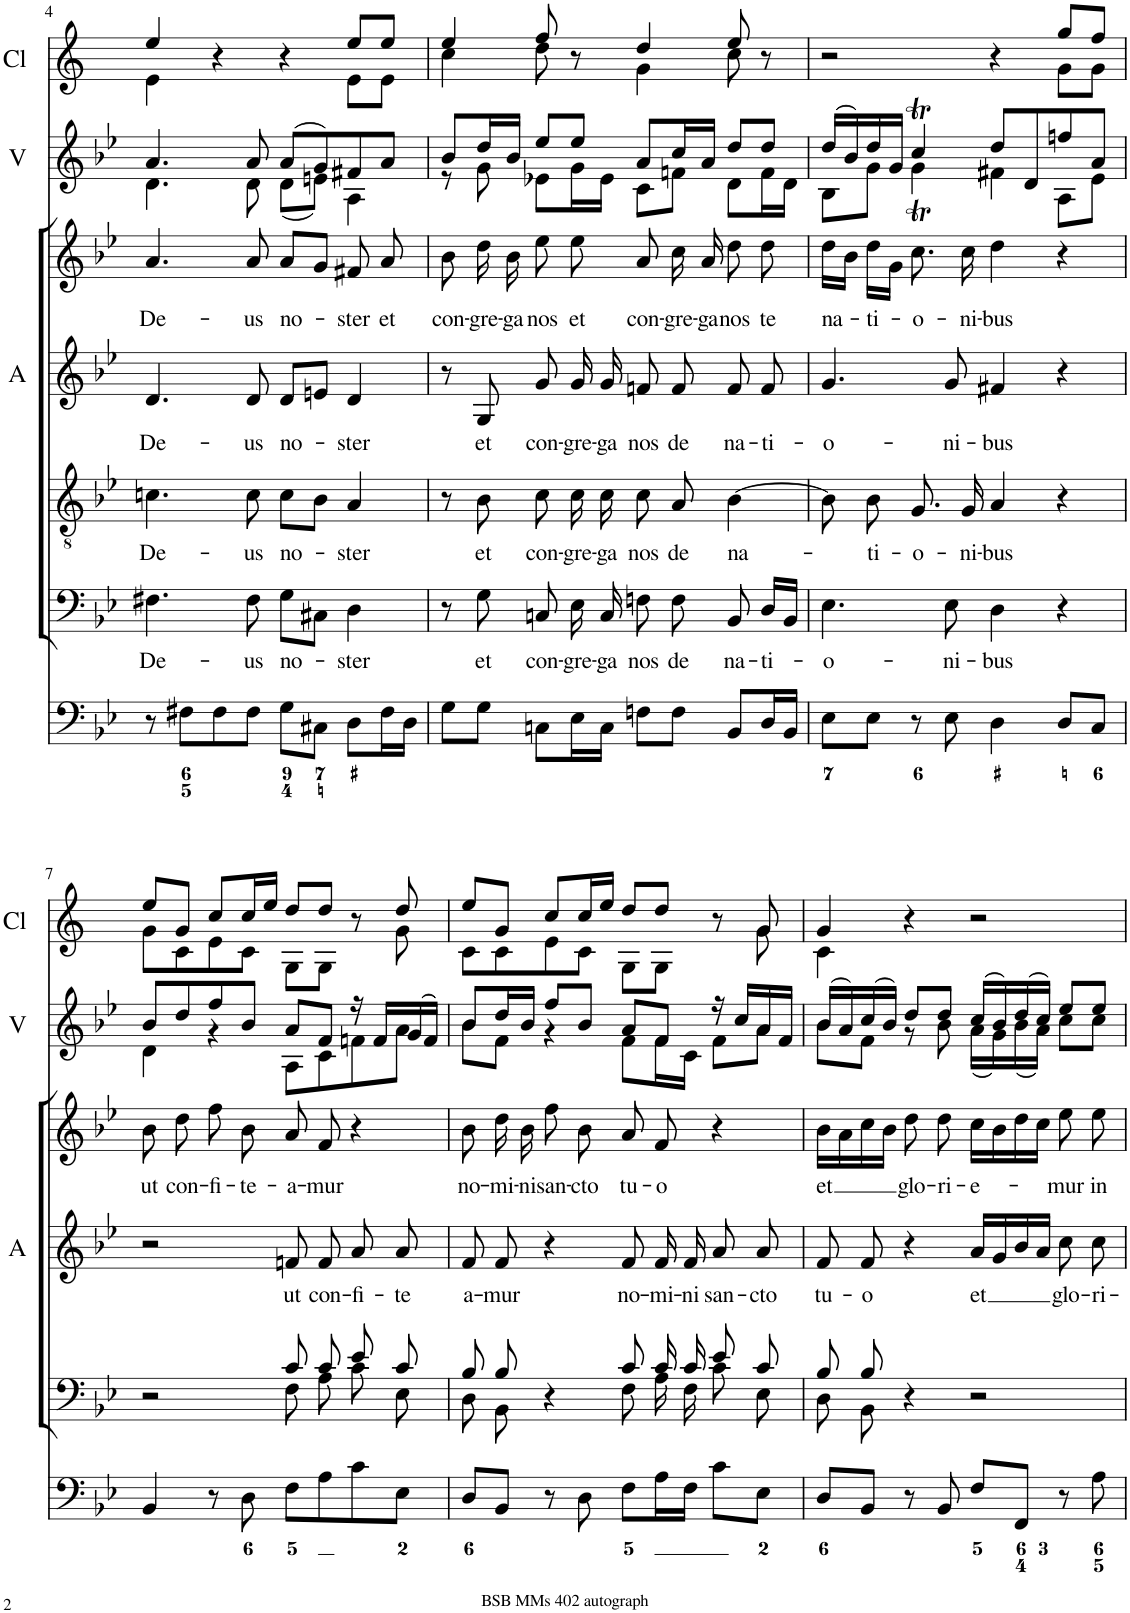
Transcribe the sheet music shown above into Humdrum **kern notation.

**kern	**kern	**kern	**kern	**text	**kern	**text	**kern	**text	**kern	**text	**kern	**kern
*part9	*part8	*part7	*part6	*part6	*part5	*part5	*part4	*part4	*part3	*part3	*part2	*part1
*staff9	*staff8	*staff7	*staff6	*staff6	*staff5	*staff5	*staff4	*staff4	*staff3	*staff3	*staff2	*staff1
*I"Violin	*I"Violin	*I"Organ	*I"Voice	*	*I"Tenor	*	*I"Alto	*	*I"Voice	*	*I"2 Violini	*I"Cl in B[b]
*I'Vln.	*I'Vln.	*	*	*	*	*	*I'A	*	*	*	*I'V	*I'Cl
!!LO:PB:g=z
*clefG2	*clefG2	*clefF4	*clefF4	*	*clefGv2	*	*clefG2	*	*clefG2	*	*clefG2	*clefG2
*	*	*	*	*	*	*	*	*	*	*	*	*Trd1c2
*k[]	*k[]	*k[b-e-]	*k[b-e-]	*	*k[b-e-]	*	*k[b-e-]	*	*k[b-e-]	*	*k[b-e-]	*k[]
*M4/4	*M4/4	*M4/4	*M4/4	*	*M4/4	*	*M4/4	*	*M4/4	*	*M4/4	*M4/4
*met(c)	*met(c)	*met(c)	*met(c)	*	*met(c)	*	*met(c)	*	*met(c)	*	*met(c)	*met(c)
=4	=4	=4	=4	=4	=4	=4	=4	=4	=4	=4	=4	=4
!	!	!	!	!LO:LY:b	!	!LO:LY:b	!	!LO:LY:b	!	!LO:LY:b	!	!
*	*	*	*	*	*	*	*	*	*	*	*^	*^
4.d	4.a	8r	4.F#X\	De-	4.cn\	De-	4.d/	De-	4.a/	De-	4.a/	4.d\	4ee/	4e\
.	.	8F#X\L	.	.	.	.	.	.	.	.	.	.	.	.
.	.	8F#\	.	.	.	.	.	.	.	.	.	.	4r	2ryy
!	!	!	!	!LO:LY:b	!	!LO:LY:b	!	!LO:LY:b	!	!LO:LY:b	!	!	!	!
8d	8a	8F#\J	8F#\	-us	8c\	-us	8d/	-us	8a/	-us	8a/	8d\	.	.
!	!	!	!	!LO:LY:b	!	!LO:LY:b	!	!LO:LY:b	!	!LO:LY:b	!	!	!	!
(8d/L	(8a	8G\L	8G\L	no-	8c\L	no-	8d/L	no-	8a/L	no-	(8a/L	(8d\L	4r	.
8en/J)	8g)	8C#X\J	8C#X\J	.	8B-\J	.	8en/J	.	8g/J	.	8g/)	8en\J)	.	.
!	!	!	!	!LO:LY:b	!	!LO:LY:b	!	!LO:LY:b	!	!LO:LY:b	!	!	!	!
4A	8f#X	8D\L	4D\	-ster	4A/	-ster	4d/	-ster	8f#X/	-ster	8f#X/	4A\	8ee/L	8e\L
!	!	!	!	!	!	!	!	!	!	!LO:LY:b	!	!	!	!
.	8a	16F#\L	.	.	.	.	.	.	8a/	et	8a/J	.	8ee/J	8e\J
.	.	16D\JJ	.	.	.	.	.	.	.	.	.	.	.	.
=5	=5	=5	=5	=5	=5	=5	=5	=5	=5	=5	=5	=5	=5	=5
!	!	!	!	!	!	!	!	!	!	!LO:LY:b	!	!	!	!
8r	8b-	8G\L	8r	.	8r	.	8r	.	8b-\	con-	8b-/L	8r	4ee/	4cc\
!	!	!	!	!LO:LY:b	!	!LO:LY:b	!	!LO:LY:b	!	!LO:LY:b	!	!	!	!
8g	16dd	8G\J	8G\	et	8B-\	et	8G/	et	16dd\	-gre-	16dd/L	8g\	.	.
!	!	!	!	!	!	!	!	!	!	!LO:LY:b	!	!	!	!
.	16b-	.	.	.	.	.	.	.	16b-\	-ga	16b-/JJ	.	.	.
!	!	!	!	!LO:LY:b	!	!LO:LY:b	!	!LO:LY:b	!	!LO:LY:b	!	!	!	!
8e-X/L	8ee-	8Cn\L	8Cn/	con-	8c\	con-	8g/	con-	8ee-\	nos	8ee-/L	8e-X\L	8ff/	8dd\
!	!	!	!	!LO:LY:b	!	!LO:LY:b	!	!LO:LY:b	!	!LO:LY:b	!	!	!	!
16g/L	8ee-	16E-\L	16E-\	-gre-	16c\	-gre-	16g/	-gre-	8ee-\	et	8ee-/J	16g\L	8r	8ryy
!	!	!	!	!LO:LY:b	!	!LO:LY:b	!	!LO:LY:b	!	!	!	!	!	!
16e-/JJ	.	16C\JJ	16C/	-ga	16c\	-ga	16g/	-ga	.	.	.	16e-\JJ	.	.
!	!	!	!	!LO:LY:b	!	!LO:LY:b	!	!LO:LY:b	!	!LO:LY:b	!	!	!	!
8c/L	8a	8Fn\L	8Fn\	nos	8c\	nos	8fn/	nos	8a/	con-	8a/L	8c\L	4dd/	4g\
!	!	!	!	!LO:LY:b	!	!LO:LY:b	!	!LO:LY:b	!	!LO:LY:b	!	!	!	!
8fn/J	16cc	8F\J	8F\	de	8A/	de	8f/	de	16cc\	-gre-	16cc/L	8fn\J	.	.
!	!	!	!	!	!	!	!	!	!	!LO:LY:b	!	!	!	!
.	16a	.	.	.	.	.	.	.	16a/	-ga	16a/JJ	.	.	.
!	!	!	!	!LO:LY:b	!	!LO:LY:b	!	!LO:LY:b	!	!LO:LY:b	!	!	!	!
8d/L	8dd	8BB-/L	8BB-/	na-	[4B-\	na-	8f/	na-	8dd\	nos	8dd/L	8d\L	8ee/	8cc\
!	!	!	!	!LO:LY:b	!	!	!	!LO:LY:b	!	!LO:LY:b	!	!	!	!
16f/L	8dd	16D/L	16D/LL	-ti-	.	.	8f/	-ti-	8dd\	te	8dd/J	16f\L	8r	8ryy
16d/JJ	.	16BB-/JJ	16BB-/JJ	.	.	.	.	.	.	.	.	16d\JJ	.	.
=6	=6	=6	=6	=6	=6	=6	=6	=6	=6	=6	=6	=6	=6	=6
!	!	!	!	!LO:LY:b	!	!	!	!LO:LY:b	!	!LO:LY:b	!	!	!	!
8B-/L	(16dd	8E-\L	4.E-\	-o-	8B-\]	.	4.g/	-o-	16dd\LL	na-	(16dd/LL	8B-\L	2r	2.ryy
.	16b-)	.	.	.	.	.	.	.	16b-\JJ	.	16b-/)	.	.	.
!	!	!	!	!	!	!LO:LY:b	!	!	!	!LO:LY:b	!	!	!	!
8g/J	16dd	8E-\J	.	.	8B-\	-ti-	.	.	16dd\LL	-ti-	16dd/	8g\J	.	.
.	16g	.	.	.	.	.	.	.	16g\JJ	.	16g/JJ	.	.	.
!	!	!	!	!	!	!LO:LY:b	!	!	!	!LO:LY:b	!	!	!	!
4gT	4ccT	8r	.	.	8.G/	-o-	.	.	8.cc\	-o-	4ccT/	4gT\	.	.
!	!	!	!	!LO:LY:b	!	!	!	!LO:LY:b	!	!	!	!	!	!
.	.	8E-\	8E-\	-ni-	.	.	8g/	-ni-	.	.	.	.	.	.
!	!	!	!	!	!	!LO:LY:b	!	!	!	!LO:LY:b	!	!	!	!
.	.	.	.	.	16G/	-ni-	.	.	16cc\	-ni-	.	.	.	.
!	!	!	!	!LO:LY:b	!	!LO:LY:b	!	!LO:LY:b	!	!LO:LY:b	!	!	!	!
4f#X	8dd	4D\	4D\	-bus	4A/	-bus	4f#X/	-bus	4dd\	-bus	8dd/L	4f#X\	4r	.
.	8d	.	.	.	.	.	.	.	.	.	8d/	.	.	.
8A/L	8ffn	8D/L	4r	.	4r	.	4r	.	4r	.	8ffn/	8A\L	8gg/L	8g\L
8e-/J	8a	8C/J	.	.	.	.	.	.	.	.	8a/J	8e-\J	8ff/J	8g\J
!!LO:LB:g=z	!!
=7	=7	=7	=7	=7	=7	=7	=7	=7	=7	=7	=7	=7	=7	=7
*	*	*	*^	*	*	*	*	*	*	*	*	*	*	*
!	!	!	!	!	!	!	!	!	!	!	!LO:LY:b	!	!	!	!
4d	8b-L	4BB-/	2r	2ryy	.	1r	.	2r	.	8b-\	ut	8b-/L	4d\	8ee/L	8g\L
!	!	!	!	!	!	!	!	!	!	!	!LO:LY:b	!	!	!	!
.	8dd	.	.	.	.	.	.	.	.	8dd\	con-	8dd/	.	8g/J	8c\
!	!	!	!	!	!	!	!	!	!	!	!LO:LY:b	!	!	!	!
4r	8ff	8r	.	.	.	.	.	.	.	8ff\	-fi-	8ff/	4r	8cc/L	8e\
!	!	!	!	!	!	!	!	!	!	!	!LO:LY:b	!	!	!	!
.	8b-J	8D\	.	.	.	.	.	.	.	8b-\	-te-	8b-/J	.	16cc/L	8c\J
.	.	.	.	.	.	.	.	.	.	.	.	.	.	16ee/JJ	.
!	!	!	!	!	!	!	!	!	!LO:LY:b	!	!LO:LY:b	!	!	!	!
8A/L	8a	8F\L	8c/	8F\	.	.	.	8fn/	ut	8a/	-a-	8a/L	8A\L	8dd/L	8G\L
!	!	!	!	!	!	!	!	!	!LO:LY:b	!	!LO:LY:b	!	!	!	!
8c/J	8f	8A\	8c/	8A\	.	.	.	8f/	con-	8f/	-mur	8f/J	8c\	8dd/J	8G\J
!	!	!	!	!	!	!	!	!	!LO:LY:b	!	!	!	!	!	!
8fn/L	16r	8c\	8e-/	8c\	.	.	.	8a/	-fi-	4r	.	16r	8fn\	8r	8ryy
.	16f	.	.	.	.	.	.	.	.	.	.	16f/LL	.	.	.
!	!	!	!	!	!	!	!	!	!LO:LY:b	!	!	!	!	!	!
8a/J	(16g	8E-\J	8c/	8E-\	.	.	.	8a/	-te	.	.	(16g/	8a\J	8dd/	8g\
.	16f)	.	.	.	.	.	.	.	.	.	.	16f/JJ)	.	.	.
=8	=8	=8	=8	=8	=8	=8	=8	=8	=8	=8	=8	=8	=8	=8	=8
!	!	!	!	!	!	!	!	!	!LO:LY:b	!	!LO:LY:b	!	!	!	!
8b-/L	8b-L	8D/L	8B-/	8D\	.	1r	.	8f/	a-	8b-\	no-	8b-/L	8b-\L	8ee/L	8c\L
!	!	!	!	!	!	!	!	!	!LO:LY:b	!	!LO:LY:b	!	!	!	!
8f/J	16ddL	8BB-/J	8B-/	8BB-\	.	.	.	8f/	-mur	16dd\	-mi-	16dd/L	8f\J	8g/J	8c\
!	!	!	!	!	!	!	!	!	!	!	!LO:LY:b	!	!	!	!
.	16b-JJ	.	.	.	.	.	.	.	.	16b-\	-ni	16b-/JJ	.	.	.
!	!	!	!	!	!	!	!	!	!	!	!LO:LY:b	!	!	!	!
4r	8ffL	8r	4r	4ryy	.	.	.	4r	.	8ff\	san-	8ff/L	4r	8cc/L	8e\
!	!	!	!	!	!	!	!	!	!	!	!LO:LY:b	!	!	!	!
.	8b-J	8D\	.	.	.	.	.	.	.	8b-\	-cto	8b-/J	.	16cc/L	8c\J
.	.	.	.	.	.	.	.	.	.	.	.	.	.	16ee/JJ	.
!	!	!	!	!	!	!	!	!	!LO:LY:b	!	!LO:LY:b	!	!	!	!
8f/L	8a	8F\L	8c/	8F\	.	.	.	8f/	no-	8a/	tu-	8a/L	8f\L	8dd/L	8G\L
!	!	!	!	!	!	!	!	!	!LO:LY:b	!	!LO:LY:b	!	!	!	!
16f/L	8f	16A\L	16c/	16A\	.	.	.	16f/	-mi-	8f/	-o	8f/J	16f\L	8dd/J	8G\J
!	!	!	!	!	!	!	!	!	!LO:LY:b	!	!	!	!	!	!
16c/JJ	.	16F\JJ	16c/	16F\	.	.	.	16f/	-ni	.	.	.	16c\JJ	.	.
!	!	!	!	!	!	!	!	!	!LO:LY:b	!	!	!	!	!	!
8f/L	16r	8c\L	8e-/	8c\	.	.	.	8a/	san-	4r	.	16r	8f\L	8r	8ryy
.	16cc	.	.	.	.	.	.	.	.	.	.	16cc/LL	.	.	.
!	!	!	!	!	!	!	!	!	!LO:LY:b	!	!	!	!	!	!
8a/J	16a	8E-\J	8c/	8E-\	.	.	.	8a/	-cto	.	.	16a/	8a\J	8g/	8g\
.	16f	.	.	.	.	.	.	.	.	.	.	16f/JJ	.	.	.
=9	=9	=9	=9	=9	=9	=9	=9	=9	=9	=9	=9	=9	=9	=9	=9
!	!	!	!	!	!	!	!	!	!LO:LY:b	!	!LO:LY:b	!	!	!	!
8b-/L	(16b-	8D/L	8B-/	8D\	.	1r	.	8f/	tu-	16b-\LL	et	(16b-/LL	8b-\L	4g/	4c\
.	16a)	.	.	.	.	.	.	.	.	16a\	.	16a/)	.	.	.
!	!	!	!	!	!	!	!	!	!LO:LY:b	!	!	!	!	!	!
8f/J	(16cc	8BB-/J	8B-/	8BB-\	.	.	.	8f/	-o	16cc\	.	(16cc/	8f\J	.	.
.	16b-)	.	.	.	.	.	.	.	.	16b-\JJ	.	16b-/JJ)	.	.	.
!	!	!	!	!	!	!	!	!	!	!	!LO:LY:b	!	!	!	!
8r	8dd	8r	4r	2.ryy	.	.	.	4r	.	8dd\	glo-	8dd/L	8r	4r	2.ryy
!	!	!	!	!	!	!	!	!	!	!	!LO:LY:b	!	!	!	!
8b-	8dd	8BB-/	.	.	.	.	.	.	.	8dd\	-ri-	8dd/J	8b-\	.	.
!	!	!	!	!	!	!	!	!	!LO:LY:b	!	!LO:LY:b	!	!	!	!
(16a/LL	(16cc	8F/L	2r	.	.	.	.	16a/LL	et	16cc\LL	-e-	(16cc/LL	(16a\LL	2r	.
16g/J)	16b-)	.	.	.	.	.	.	16g/	.	16b-\	.	16b-/)	16g\)	.	.
(16b-/L	(16dd	8FF/J	.	.	.	.	.	16b-/	.	16dd\	.	(16dd/	(16b-\	.	.
16a/JJ)	16cc)	.	.	.	.	.	.	16a/JJ	.	16cc\JJ	.	16cc/JJ)	16a\JJ)	.	.
!	!	!	!	!	!	!	!	!	!LO:LY:b	!	!LO:LY:b	!	!	!	!
8cc\L	8ee-	8r	.	.	.	.	.	8cc\	glo-	8ee-\	-mur	8ee-/L	8cc\L	.	.
!	!	!	!	!	!	!	!	!	!LO:LY:b	!	!LO:LY:b	!	!	!	!
8cc\J	8ee-	8A\	.	.	.	.	.	8cc\	-ri-	8ee-\	in	8ee-/J	8cc\J	.	.
*	*	*	*	*	*	*	*	*	*	*	*	*v	*v	*	*
*	*	*	*v	*v	*	*	*	*	*	*	*	*	*v	*v
=	=	=	=	=	=	=	=	=	=	=	=	=
*-	*-	*-	*-	*-	*-	*-	*-	*-	*-	*-	*-	*-
